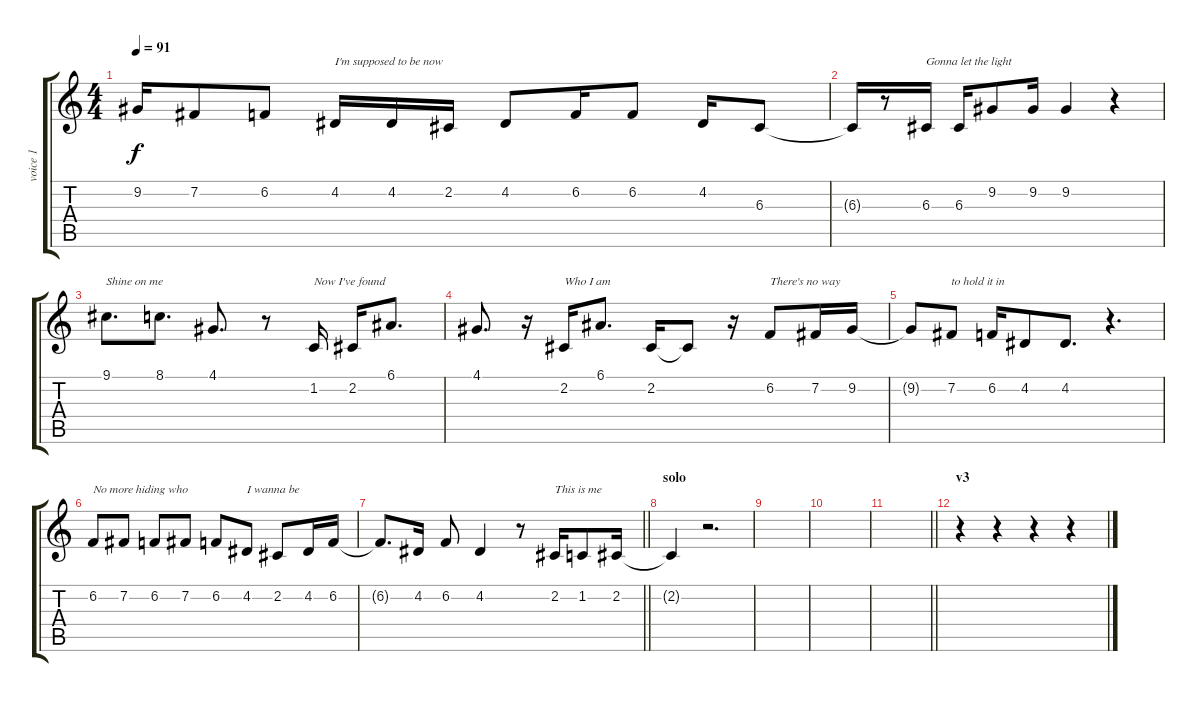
\track ("voice 1" "voice 1") {instrument flute}
\staff {score tabs}
\tuning (E4 B3 G3 D3 A2 E2) {hide}
\ts (4 4)
\tempo 91
\clef g2
\ks c
9.2{t}.16{dy f} 7.2.8 6.2.8 4.2.16{txt "I'm supposed to be now "} 4.2.16 2.2.16 4.2.8 6.2.16 6.2.8 4.2.16 6.3.8 |
6.3{t}.16 r.8 6.3.16{txt "Gonna let the light "} 6.3.16 9.2.8 9.2.16 9.2.4 r.4 |
9.1.8{d txt "Shine on me "} 8.1.8{d} 4.1.8{d} r.8 1.2.16{txt "Now I've found "} 2.2.16 6.1.8{d} |
4.1.8{d} r.16 2.2.16{txt "Who I am "} 6.1.8{d} 2.2.16 2.2{t}.8 r.16 6.2.8{txt "There's no way "} 7.2.16 9.2.16 |
9.2{t}.8 7.2.8{txt "to hold it in "} 6.2.16 4.2.8 4.2.8{d} r.4{d} |
6.2.8{txt "No more hiding who "} 7.2.8 6.2.8 7.2.8 6.2.8 4.2.8{txt "I wanna be "} 2.2.8 4.2.16 6.2.16 |
\barLineRight lightlight
6.2{t}.8{d} 4.2.16 6.2.8 4.2.4 r.8 2.2.16{txt "This is me "} 1.2.8 2.2.16 |
\section ("" "solo")
2.2{t}.4 r.2{d} |
|
|
\barLineRight lightlight
|
\section ("" "v3")
r.4 r.4 r.4 r.4
